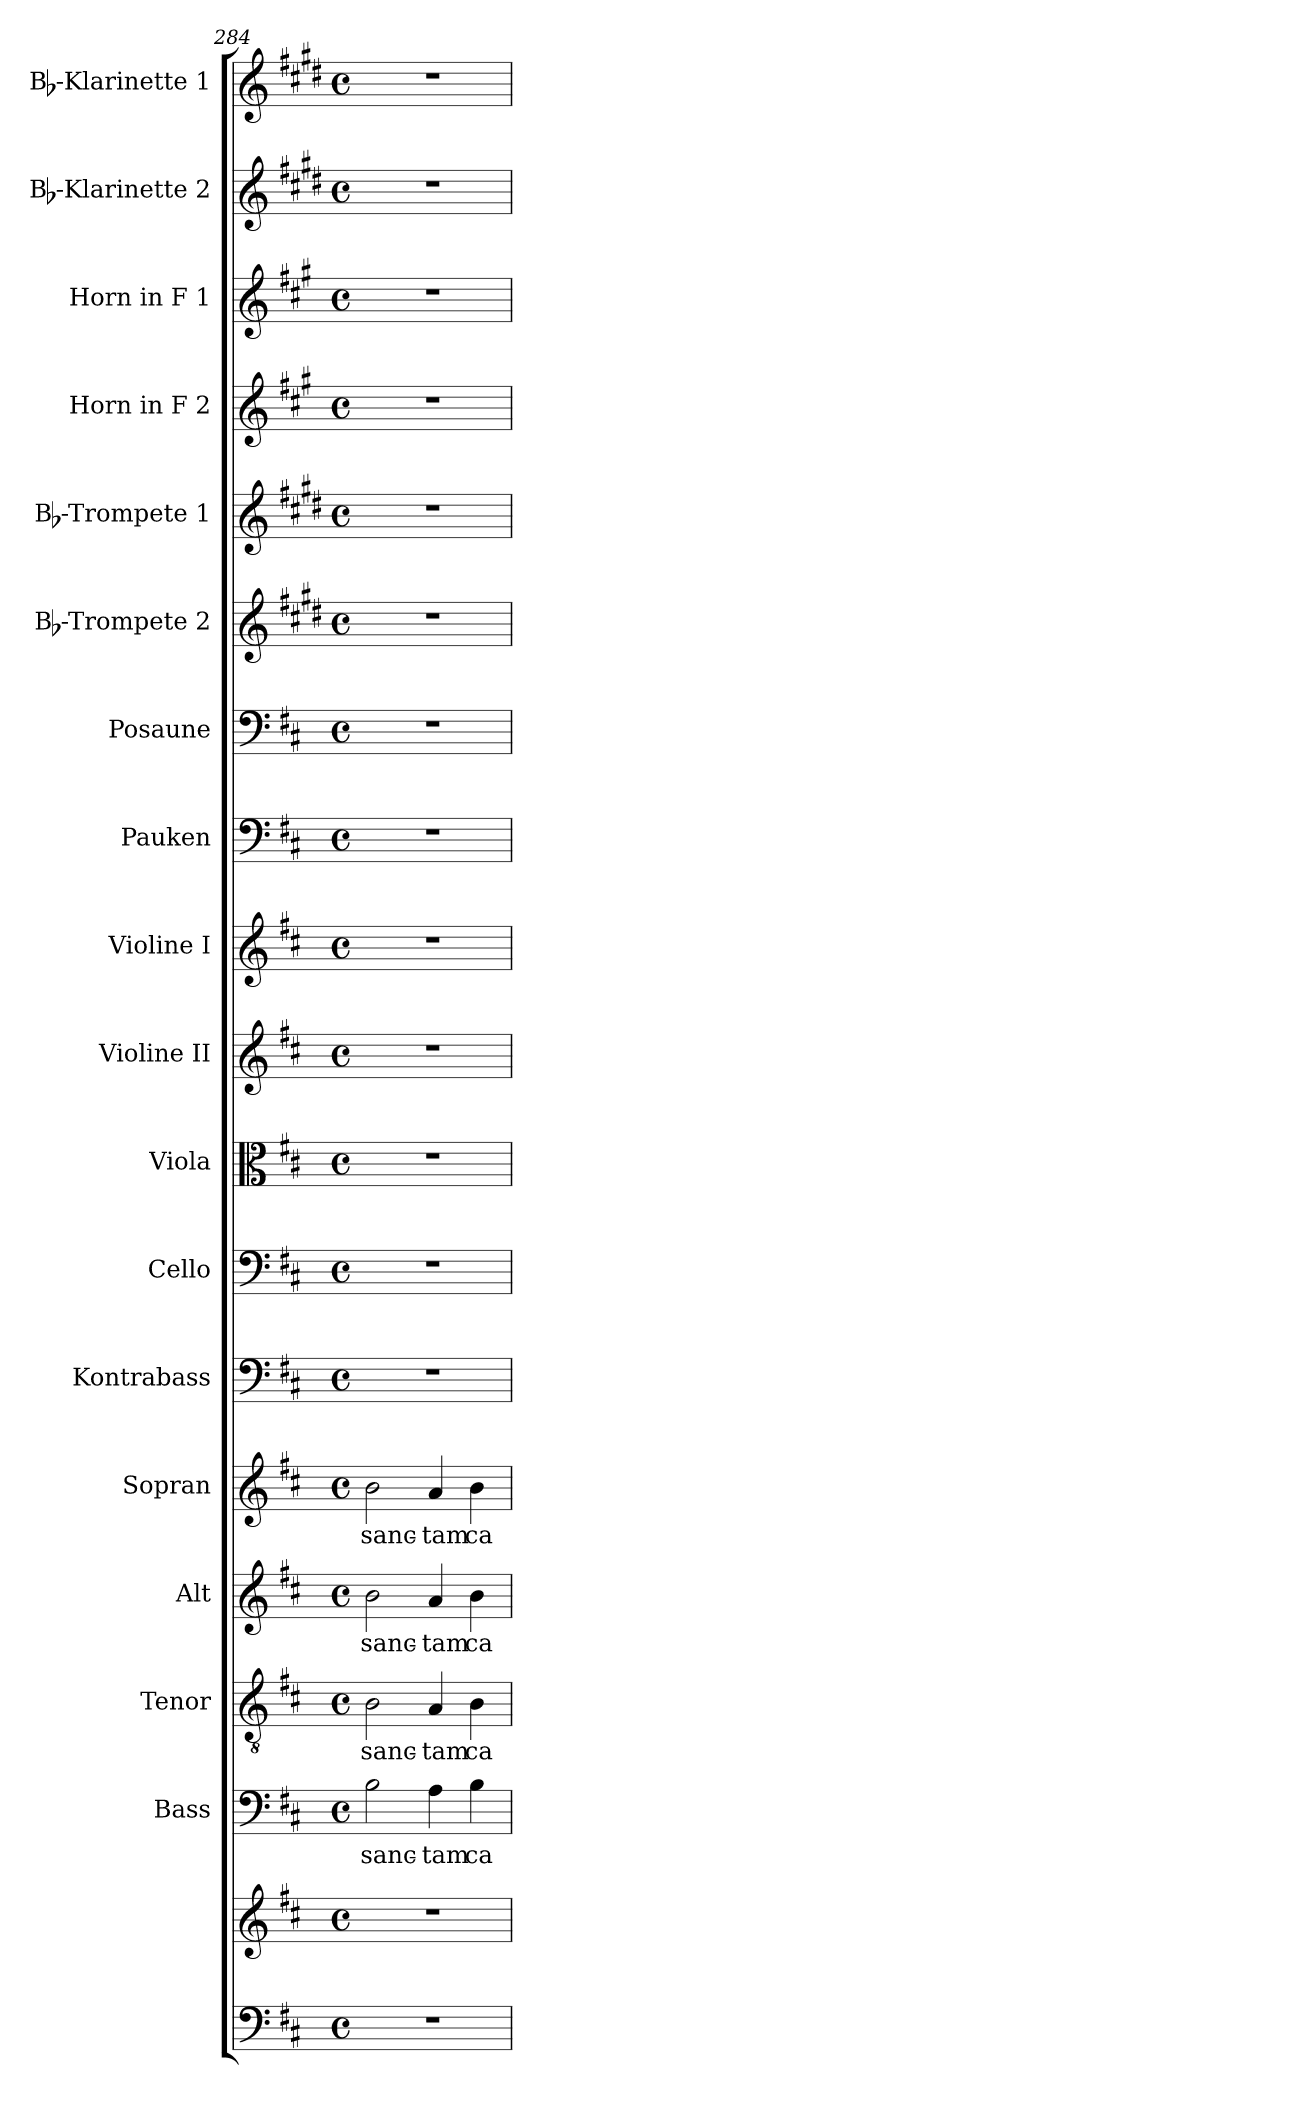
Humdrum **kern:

**kern	**kern	**kern	**text	**kern	**text	**kern	**text	**kern	**text	**kern	**kern	**kern	**kern	**kern	**kern	**kern	**kern	**kern	**kern	**kern	**kern	**kern
*part18	*part18	*part17	*part17	*part16	*part16	*part15	*part15	*part14	*part14	*part13	*part12	*part11	*part10	*part9	*part8	*part7	*part6	*part5	*part4	*part3	*part2	*part1
*staff19	*staff18	*staff17	*staff17	*staff16	*staff16	*staff15	*staff15	*staff14	*staff14	*staff13	*staff12	*staff11	*staff10	*staff9	*staff8	*staff7	*staff6	*staff5	*staff4	*staff3	*staff2	*staff1
*	*	*I"Bass	*	*I"Tenor	*	*I"Alt	*	*I"Sopran	*	*I"Kontrabass	*I"Cello	*I"Viola	*I"Violine II	*I"Violine I	*I"Pauken	*I"Posaune	*I"Bb-Trompete 2	*I"Bb-Trompete 1	*I"Horn in F 2	*I"Horn in F 1	*I"Bb-Klarinette 2	*I"Bb-Klarinette 1
*	*	*I'B.	*	*I'T.	*	*I'A.	*	*I'S.	*	*I'Kb.	*	*I'Vla.	*I'Vl. II	*I'Vl. I	*I'Pk.	*I'Pos.	*I'Bb Trp. 2	*I'Bb Trp. 1	*	*	*I'Bb Kl. 2	*I'Bb Kl. 1
*clefF4	*clefG2	*clefF4	*	*clefGv2	*	*clefG2	*	*clefG2	*	*clefF4	*clefF4	*clefC3	*clefG2	*clefG2	*clefF4	*clefF4	*clefG2	*clefG2	*clefG2	*clefG2	*clefG2	*clefG2
*	*	*	*	*	*	*	*	*	*	*ITrd7c12	*	*	*	*	*	*	*ITrd1c2	*ITrd1c2	*ITrd4c7	*ITrd4c7	*ITrd1c2	*ITrd1c2
*k[f#c#]	*k[f#c#]	*k[f#c#]	*	*k[f#c#]	*	*k[f#c#]	*	*k[f#c#]	*	*k[f#c#]	*k[f#c#]	*k[f#c#]	*k[f#c#]	*k[f#c#]	*k[f#c#]	*k[f#c#]	*k[f#c#]	*k[f#c#]	*k[f#c#]	*k[f#c#]	*k[f#c#]	*k[f#c#]
*D:	*D:	*D:	*	*D:	*	*D:	*	*D:	*	*D:	*D:	*D:	*D:	*D:	*D:	*D:	*D:	*D:	*D:	*D:	*D:	*D:
*M4/4	*M4/4	*M4/4	*	*M4/4	*	*M4/4	*	*M4/4	*	*M4/4	*M4/4	*M4/4	*M4/4	*M4/4	*M4/4	*M4/4	*M4/4	*M4/4	*M4/4	*M4/4	*M4/4	*M4/4
*met(c)	*met(c)	*met(c)	*	*met(c)	*	*met(c)	*	*met(c)	*	*met(c)	*met(c)	*met(c)	*met(c)	*met(c)	*met(c)	*met(c)	*met(c)	*met(c)	*met(c)	*met(c)	*met(c)	*met(c)
=284	=284	=284	=284	=284	=284	=284	=284	=284	=284	=284	=284	=284	=284	=284	=284	=284	=284	=284	=284	=284	=284	=284
!	!	!	!LO:LY:b	!	!LO:LY:b	!	!LO:LY:b	!	!LO:LY:b	!	!	!	!	!	!	!	!	!	!	!	!	!
1r	1r	2B\	sanc-	2B\	sanc-	2b\	sanc-	2b\	sanc-	1r	1r	1r	1r	1r	1r	1r	1r	1r	1r	1r	1r	1r
!	!	!	!LO:LY:b	!	!LO:LY:b	!	!LO:LY:b	!	!LO:LY:b	!	!	!	!	!	!	!	!	!	!	!	!	!
.	.	4A\	-tam	4A/	-tam	4a/	-tam	4a/	-tam	.	.	.	.	.	.	.	.	.	.	.	.	.
!	!	!	!LO:LY:b	!	!LO:LY:b	!	!LO:LY:b	!	!LO:LY:b	!	!	!	!	!	!	!	!	!	!	!	!	!
.	.	4B\	ca-	4B\	ca-	4b\	ca-	4b\	ca-	.	.	.	.	.	.	.	.	.	.	.	.	.
=	=	=	=	=	=	=	=	=	=	=	=	=	=	=	=	=	=	=	=	=	=	=
*-	*-	*-	*-	*-	*-	*-	*-	*-	*-	*-	*-	*-	*-	*-	*-	*-	*-	*-	*-	*-	*-	*-
